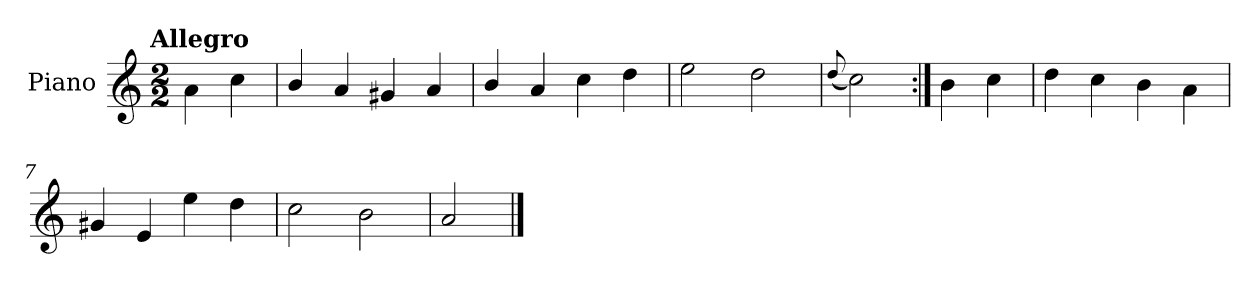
**kern
*part1
*staff1
*I"Piano
*I'Pno.
*clefG2
*k[]
!!LO:TX:omd:t=Allegro
*M2/2
*MM144
=
4a\
4cc\
=1
4b/
4a/
4g#X/
4a/
=2
4b/
4a/
4cc\
4dd\
=3
2ee\
2dd\
=4
(<8qqdd/
2cc\)
=5:|!
4b\
4cc\
!!LO:LB:g=z
=6
4dd\
4cc\
4b\
4a\
=7
4g#X/
4e/
4ee\
4dd\
=8
2cc\
2b\
=9
2a/
==
*-
